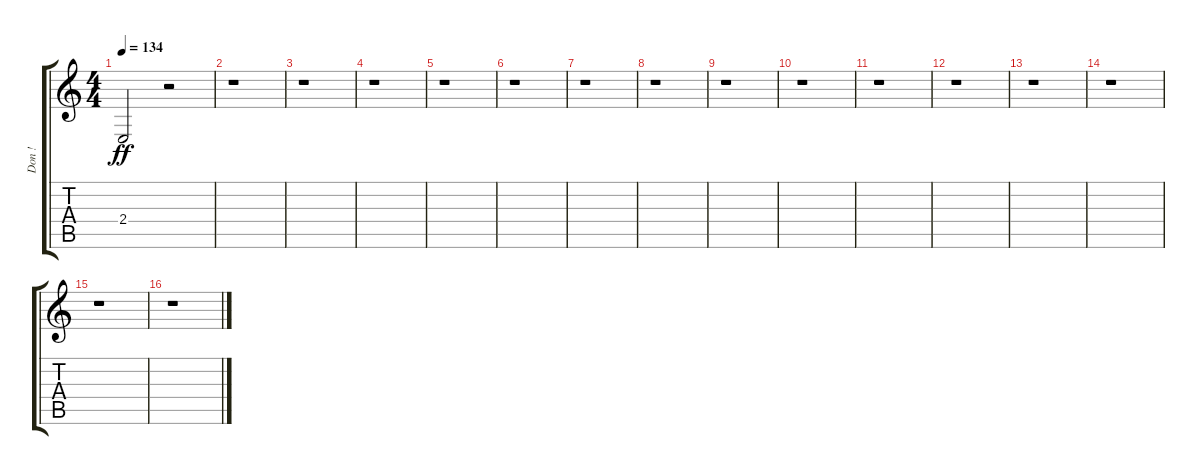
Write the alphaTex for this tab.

\track ("Don !" "Don !") {instrument taikodrum}
\staff {score tabs}
\tuning (E4 B3 G3 D3 A2 E2) {hide}
\ts (4 4)
\tempo 134
\clef g2
\ks c
2.4.2{dy ff} r.2 |
r.1 |
r.1 |
r.1 |
r.1 |
r.1 |
r.1 |
r.1 |
r.1 |
r.1 |
r.1 |
r.1 |
r.1 |
r.1 |
r.1 |
r.1
